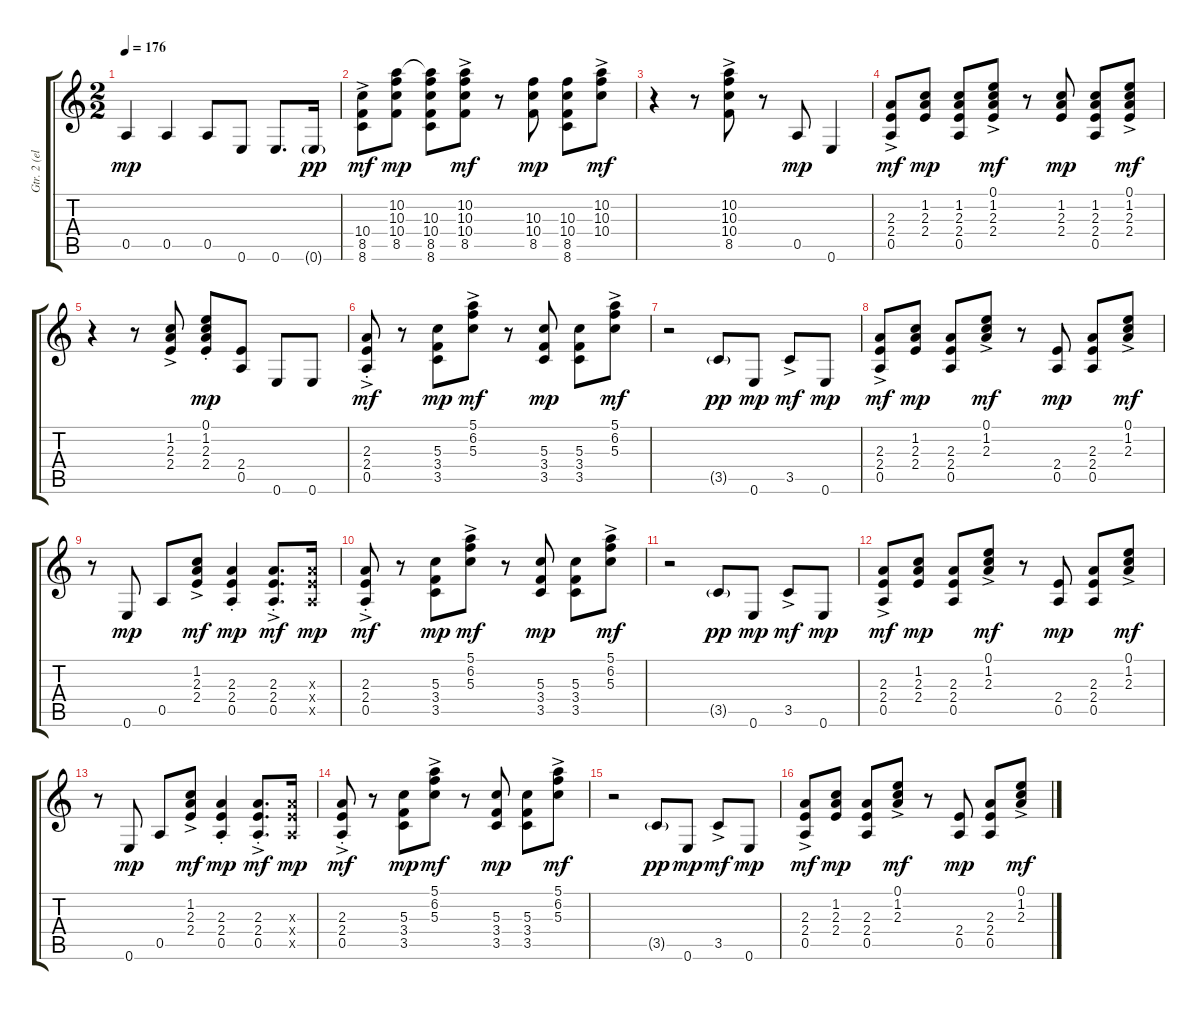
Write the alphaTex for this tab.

\track ("Gtr. 2 (elec)" "Gtr. 2 (el") {instrument overdrivenguitar}
\staff {score tabs}
\tuning (E4 B3 G3 D3 A2 E2) {hide}
\ts (2 2)
\tempo 176
\clef g2
\ks c
0.5.4{dy mp} 0.5.4 0.5.8 0.6.8 0.6.8{d} 0.6{g}.16{dy pp} |
(10.4{ac} 8.5{ac} 8.6{ac}).8{dy mf} (10.2 10.3 10.4 8.5).8{dy mp} (10.2{t} 10.3 10.4 8.5 8.6).8 (10.2{ac} 10.3{ac} 10.4{ac} 8.5{ac}).8{dy mf} r.8 (10.3 10.4 8.5).8{dy mp} (10.3 10.4 8.5 8.6).8 (10.2{ac} 10.3{ac} 10.4{ac}).8{dy mf} |
r.4 r.8 (10.2{ac} 10.3{ac} 10.4{ac} 8.5{ac}).8 r.8 0.5.8{dy mp} 0.6.4 |
(2.3{ac} 2.4{ac} 0.5{ac}).8{dy mf} (1.2 2.3 2.4).8{dy mp} (1.2 2.3 2.4 0.5).8 (0.1{ac} 1.2{ac} 2.3{ac} 2.4{ac}).8{dy mf} r.8 (1.2 2.3 2.4).8{dy mp} (1.2 2.3 2.4 0.5).8 (0.1{ac} 1.2{ac} 2.3{ac} 2.4{ac}).8{dy mf} |
r.4 r.8 (1.2{ac} 2.3{ac} 2.4{ac}).8 (0.1{st} 1.2{st} 2.3{st} 2.4{st}).8{dy mp} (2.4 0.5).8 0.6.8 0.6.8 |
(2.3{ac st} 2.4{ac st} 0.5{ac st}).8{dy mf} r.8 (5.3 3.4 3.5).8{dy mp} (5.1{ac} 6.2{ac} 5.3{ac}).8{dy mf} r.8 (5.3 3.4 3.5).8{dy mp} (5.3 3.4 3.5).8 (5.1{ac} 6.2{ac} 5.3{ac}).8{dy mf} |
r.2 3.5{g}.8{dy pp} 0.6.8{dy mp} 3.5{ac}.8{dy mf} 0.6.8{dy mp} |
(2.3 2.4{ac} 0.5{ac}).8{dy mf} (1.2 2.3 2.4).8{dy mp} (2.3 2.4 0.5).8 (0.1{ac} 1.2{ac} 2.3{ac}).8{dy mf} r.8 (2.4 0.5).8{dy mp} (2.3 2.4 0.5).8 (0.1{ac} 1.2{ac} 2.3{ac}).8{dy mf} |
r.8 0.6.8{dy mp} 0.5.8 (1.2{ac} 2.3{ac} 2.4{ac}).8{dy mf} (2.3{st} 2.4{st} 0.5{st}).4{dy mp} (2.3{ac st} 2.4{ac st} 0.5{ac st}).8{d dy mf} (2.3{x} 2.4{x} 0.5{x}).16{dy mp} |
(2.3{ac st} 2.4{ac st} 0.5{ac st}).8{dy mf} r.8 (5.3 3.4 3.5).8{dy mp} (5.1{ac} 6.2{ac} 5.3{ac}).8{dy mf} r.8 (5.3 3.4 3.5).8{dy mp} (5.3 3.4 3.5).8 (5.1{ac} 6.2{ac} 5.3{ac}).8{dy mf} |
r.2 3.5{g}.8{dy pp} 0.6.8{dy mp} 3.5{ac}.8{dy mf} 0.6.8{dy mp} |
(2.3 2.4{ac} 0.5{ac}).8{dy mf} (1.2 2.3 2.4).8{dy mp} (2.3 2.4 0.5).8 (0.1{ac} 1.2{ac} 2.3{ac}).8{dy mf} r.8 (2.4 0.5).8{dy mp} (2.3 2.4 0.5).8 (0.1{ac} 1.2{ac} 2.3{ac}).8{dy mf} |
r.8 0.6.8{dy mp} 0.5.8 (1.2{ac} 2.3{ac} 2.4{ac}).8{dy mf} (2.3{st} 2.4{st} 0.5{st}).4{dy mp} (2.3{ac st} 2.4{ac st} 0.5{ac st}).8{d dy mf} (2.3{x} 2.4{x} 0.5{x}).16{dy mp} |
(2.3{ac st} 2.4{ac st} 0.5{ac st}).8{dy mf} r.8 (5.3 3.4 3.5).8{dy mp} (5.1{ac} 6.2{ac} 5.3{ac}).8{dy mf} r.8 (5.3 3.4 3.5).8{dy mp} (5.3 3.4 3.5).8 (5.1{ac} 6.2{ac} 5.3{ac}).8{dy mf} |
r.2 3.5{g}.8{dy pp} 0.6.8{dy mp} 3.5{ac}.8{dy mf} 0.6.8{dy mp} |
(2.3 2.4{ac} 0.5{ac}).8{dy mf} (1.2 2.3 2.4).8{dy mp} (2.3 2.4 0.5).8 (0.1{ac} 1.2{ac} 2.3{ac}).8{dy mf} r.8 (2.4 0.5).8{dy mp} (2.3 2.4 0.5).8 (0.1{ac} 1.2{ac} 2.3{ac}).8{dy mf}
